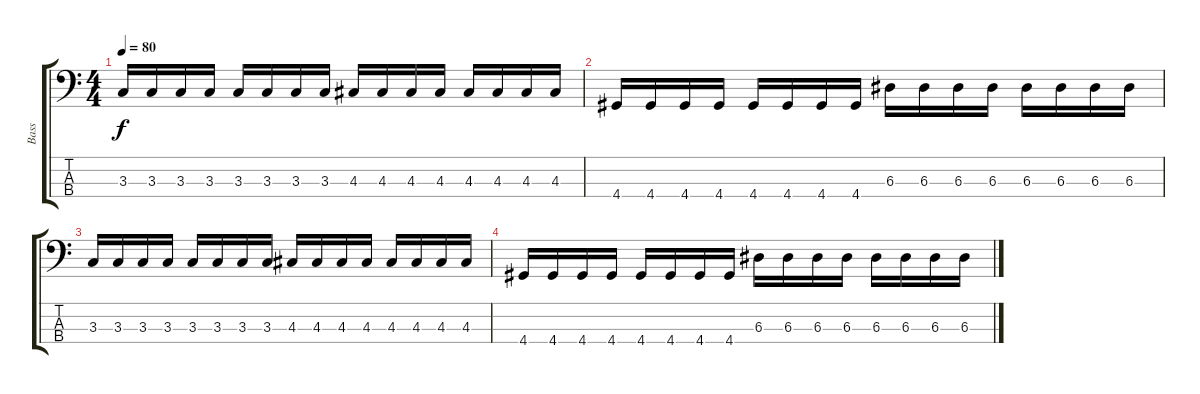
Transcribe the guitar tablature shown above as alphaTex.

\track ("Bass" "Bass") {instrument electricbassfinger}
\staff {score tabs}
\tuning (G2 D2 A1 E1) {hide}
\ts (4 4)
\tempo 80
\clef f4
\ks c
3.3.16{dy f} 3.3.16 3.3.16 3.3.16 3.3.16 3.3.16 3.3.16 3.3.16 4.3.16 4.3.16 4.3.16 4.3.16 4.3.16 4.3.16 4.3.16 4.3.16 |
4.4.16 4.4.16 4.4.16 4.4.16 4.4.16 4.4.16 4.4.16 4.4.16 6.3.16 6.3.16 6.3.16 6.3.16 6.3.16 6.3.16 6.3.16 6.3.16 |
3.3.16 3.3.16 3.3.16 3.3.16 3.3.16 3.3.16 3.3.16 3.3.16 4.3.16 4.3.16 4.3.16 4.3.16 4.3.16 4.3.16 4.3.16 4.3.16 |
4.4.16 4.4.16 4.4.16 4.4.16 4.4.16 4.4.16 4.4.16 4.4.16 6.3.16 6.3.16 6.3.16 6.3.16 6.3.16 6.3.16 6.3.16 6.3.16
